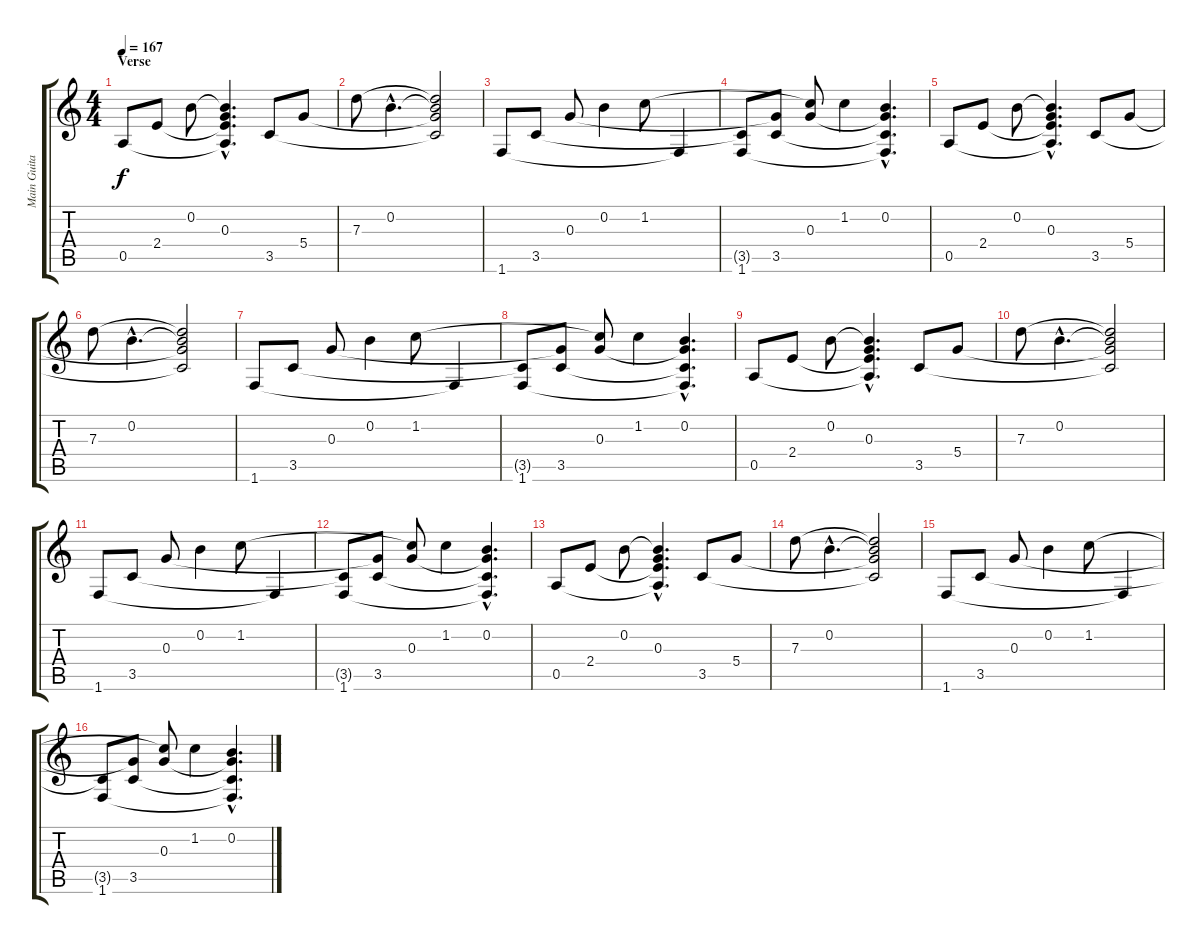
\track ("Main Guitar" "Main Guita") {instrument acousticguitarsteel}
\staff {score tabs}
\tuning (E4 B3 G3 D3 A2 E2) {hide}
\ts (4 4)
\section ("" "Verse")
\tempo 167
\clef g2
\ks c
0.5.8{dy f volume 14 instrument acousticguitarsteel} 2.4.8 0.2.8 (0.2{hac t} 0.3{hac} 2.4{hac t} 0.5{hac t}).4{d} 3.5.8 5.4.8 |
7.3.8 0.2{hac}.4{d} (0.2{t} 7.3{t} 5.4{t} 3.5{t}).2 |
1.6.8 3.5.8 0.3.8 0.2.4 1.2.8 1.6{t}.4 |
(3.5{t} 1.6).8 (0.3{t} 3.5).8 (1.2{t} 0.3).8 1.2.4 (0.2{hac} 0.3{hac t} 3.5{hac t} 1.6{hac t}).4{d} |
0.5.8 2.4.8 0.2.8 (0.2{hac t} 0.3{hac} 2.4{hac t} 0.5{hac t}).4{d} 3.5.8 5.4.8 |
7.3.8 0.2{hac}.4{d} (0.2{t} 7.3{t} 5.4{t} 3.5{t}).2 |
1.6.8 3.5.8 0.3.8 0.2.4 1.2.8 1.6{t}.4 |
(3.5{t} 1.6).8 (0.3{t} 3.5).8 (1.2{t} 0.3).8 1.2.4 (0.2{hac} 0.3{hac t} 3.5{hac t} 1.6{hac t}).4{d} |
0.5.8 2.4.8 0.2.8 (0.2{hac t} 0.3{hac} 2.4{hac t} 0.5{hac t}).4{d} 3.5.8 5.4.8 |
7.3.8 0.2{hac}.4{d} (0.2{t} 7.3{t} 5.4{t} 3.5{t}).2 |
1.6.8 3.5.8 0.3.8 0.2.4 1.2.8 1.6{t}.4 |
(3.5{t} 1.6).8 (0.3{t} 3.5).8 (1.2{t} 0.3).8 1.2.4 (0.2{hac} 0.3{hac t} 3.5{hac t} 1.6{hac t}).4{d} |
0.5.8 2.4.8 0.2.8 (0.2{hac t} 0.3{hac} 2.4{hac t} 0.5{hac t}).4{d} 3.5.8 5.4.8 |
7.3.8 0.2{hac}.4{d} (0.2{t} 7.3{t} 5.4{t} 3.5{t}).2 |
1.6.8 3.5.8 0.3.8 0.2.4 1.2.8 1.6{t}.4 |
(3.5{t} 1.6).8 (0.3{t} 3.5).8 (1.2{t} 0.3).8 1.2.4 (0.2{hac} 0.3{hac t} 3.5{hac t} 1.6{hac t}).4{d}
